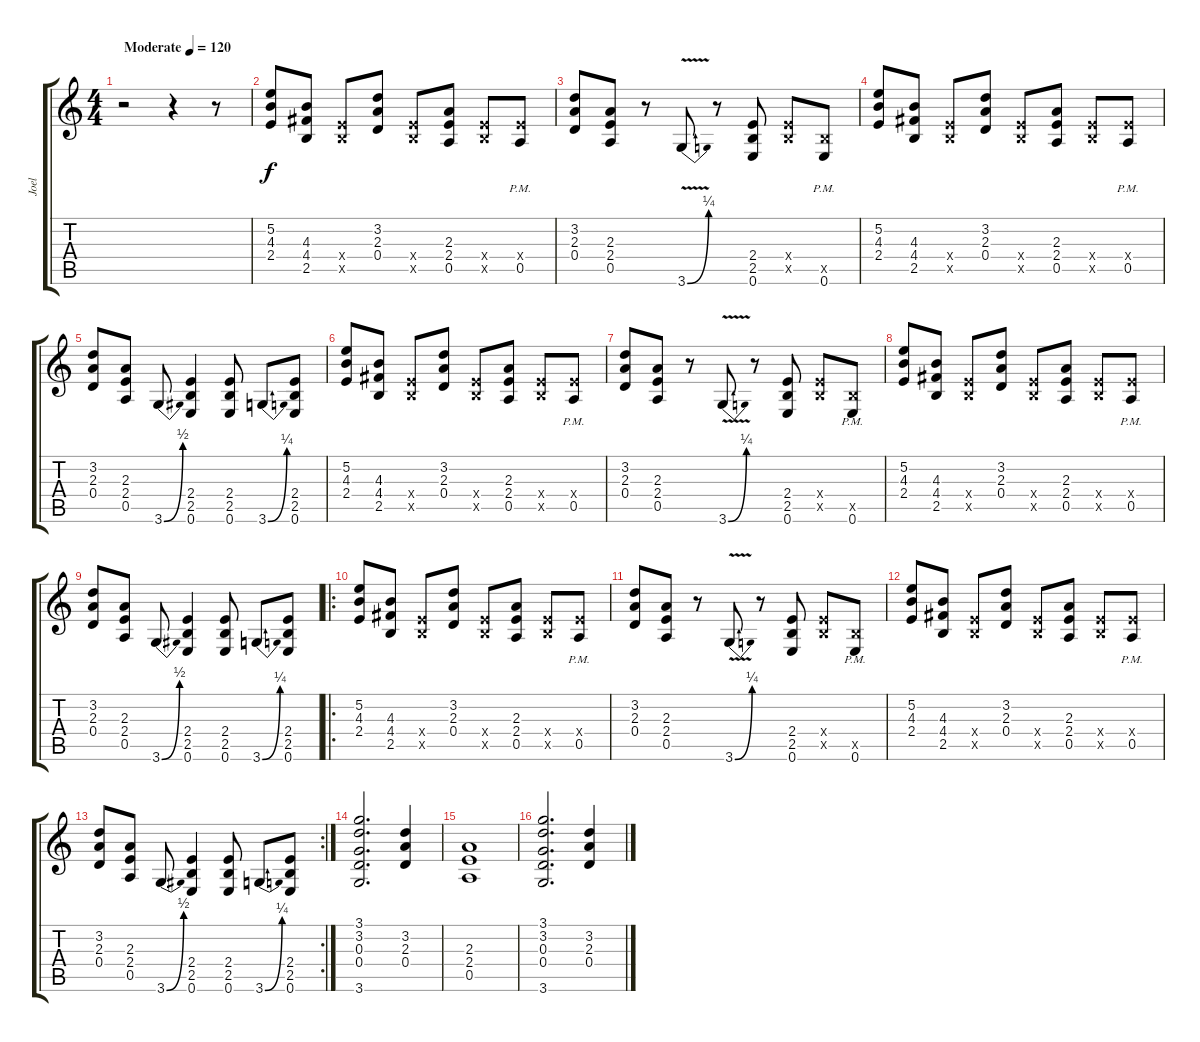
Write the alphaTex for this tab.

\track ("Joel" "Joel") {instrument overdrivenguitar}
\staff {score tabs}
\tuning (E4 B3 G3 D3 A2 E2) {hide}
\ts (4 4)
\tempo (120 "Moderate")
\clef g2
\ks c
r.2{dy f instrument overdrivenguitar} r.4 r.8 |
(5.2 4.3 2.4).8 (4.3 4.4 2.5).8 (2.4{x} 2.5{x}).8 (3.2 2.3 0.4).8 (2.4{x} 2.5{x}).8 (2.3 2.4 0.5).8 (2.4{x} 2.5{x}).8 (2.4{x} 0.5{pm}).8 |
(3.2 2.3 0.4).8 (2.3 2.4 0.5).8 r.8 3.6{be (bend 0 0 60 1) v}.8 r.8 (2.4 2.5 0.6).8 (2.4{x} 2.5{x}).8 (2.5{x} 0.6{pm}).8 |
(5.2 4.3 2.4).8 (4.3 4.4 2.5).8 (2.4{x} 2.5{x}).8 (3.2 2.3 0.4).8 (2.4{x} 2.5{x}).8 (2.3 2.4 0.5).8 (2.4{x} 2.5{x}).8 (2.4{x} 0.5{pm}).8 |
(3.2 2.3 0.4).8 (2.3 2.4 0.5).8 3.6{be (bend 0 0 60 2)}.8 (2.4 2.5 0.6).4 (2.4 2.5 0.6).8 3.6{be (bend 0 0 60 1)}.8 (2.4 2.5 0.6).8 |
(5.2 4.3 2.4).8 (4.3 4.4 2.5).8 (2.4{x} 2.5{x}).8 (3.2 2.3 0.4).8 (2.4{x} 2.5{x}).8 (2.3 2.4 0.5).8 (2.4{x} 2.5{x}).8 (2.4{x} 0.5{pm}).8 |
(3.2 2.3 0.4).8 (2.3 2.4 0.5).8 r.8 3.6{be (bend 0 0 60 1) v}.8 r.8 (2.4 2.5 0.6).8 (2.4{x} 2.5{x}).8 (2.5{x} 0.6{pm}).8 |
(5.2 4.3 2.4).8 (4.3 4.4 2.5).8 (2.4{x} 2.5{x}).8 (3.2 2.3 0.4).8 (2.4{x} 2.5{x}).8 (2.3 2.4 0.5).8 (2.4{x} 2.5{x}).8 (2.4{x} 0.5{pm}).8 |
(3.2 2.3 0.4).8 (2.3 2.4 0.5).8 3.6{be (bend 0 0 60 2)}.8 (2.4 2.5 0.6).4 (2.4 2.5 0.6).8 3.6{be (bend 0 0 60 1)}.8 (2.4 2.5 0.6).8 |
\ro
(5.2 4.3 2.4).8 (4.3 4.4 2.5).8 (2.4{x} 2.5{x}).8 (3.2 2.3 0.4).8 (2.4{x} 2.5{x}).8 (2.3 2.4 0.5).8 (2.4{x} 2.5{x}).8 (2.4{x} 0.5{pm}).8 |
(3.2 2.3 0.4).8 (2.3 2.4 0.5).8 r.8 3.6{be (bend 0 0 60 1) v}.8 r.8 (2.4 2.5 0.6).8 (2.4{x} 2.5{x}).8 (2.5{x} 0.6{pm}).8 |
(5.2 4.3 2.4).8 (4.3 4.4 2.5).8 (2.4{x} 2.5{x}).8 (3.2 2.3 0.4).8 (2.4{x} 2.5{x}).8 (2.3 2.4 0.5).8 (2.4{x} 2.5{x}).8 (2.4{x} 0.5{pm}).8 |
\rc 2
(3.2 2.3 0.4).8 (2.3 2.4 0.5).8 3.6{be (bend 0 0 60 2)}.8 (2.4 2.5 0.6).4 (2.4 2.5 0.6).8 3.6{be (bend 0 0 60 1)}.8 (2.4 2.5 0.6).8 |
(3.1 3.2 0.3 0.4 3.6).2{d} (3.2 2.3 0.4).4 |
(2.3 2.4 0.5).1 |
(3.1 3.2 0.3 0.4 3.6).2{d} (3.2 2.3 0.4).4
